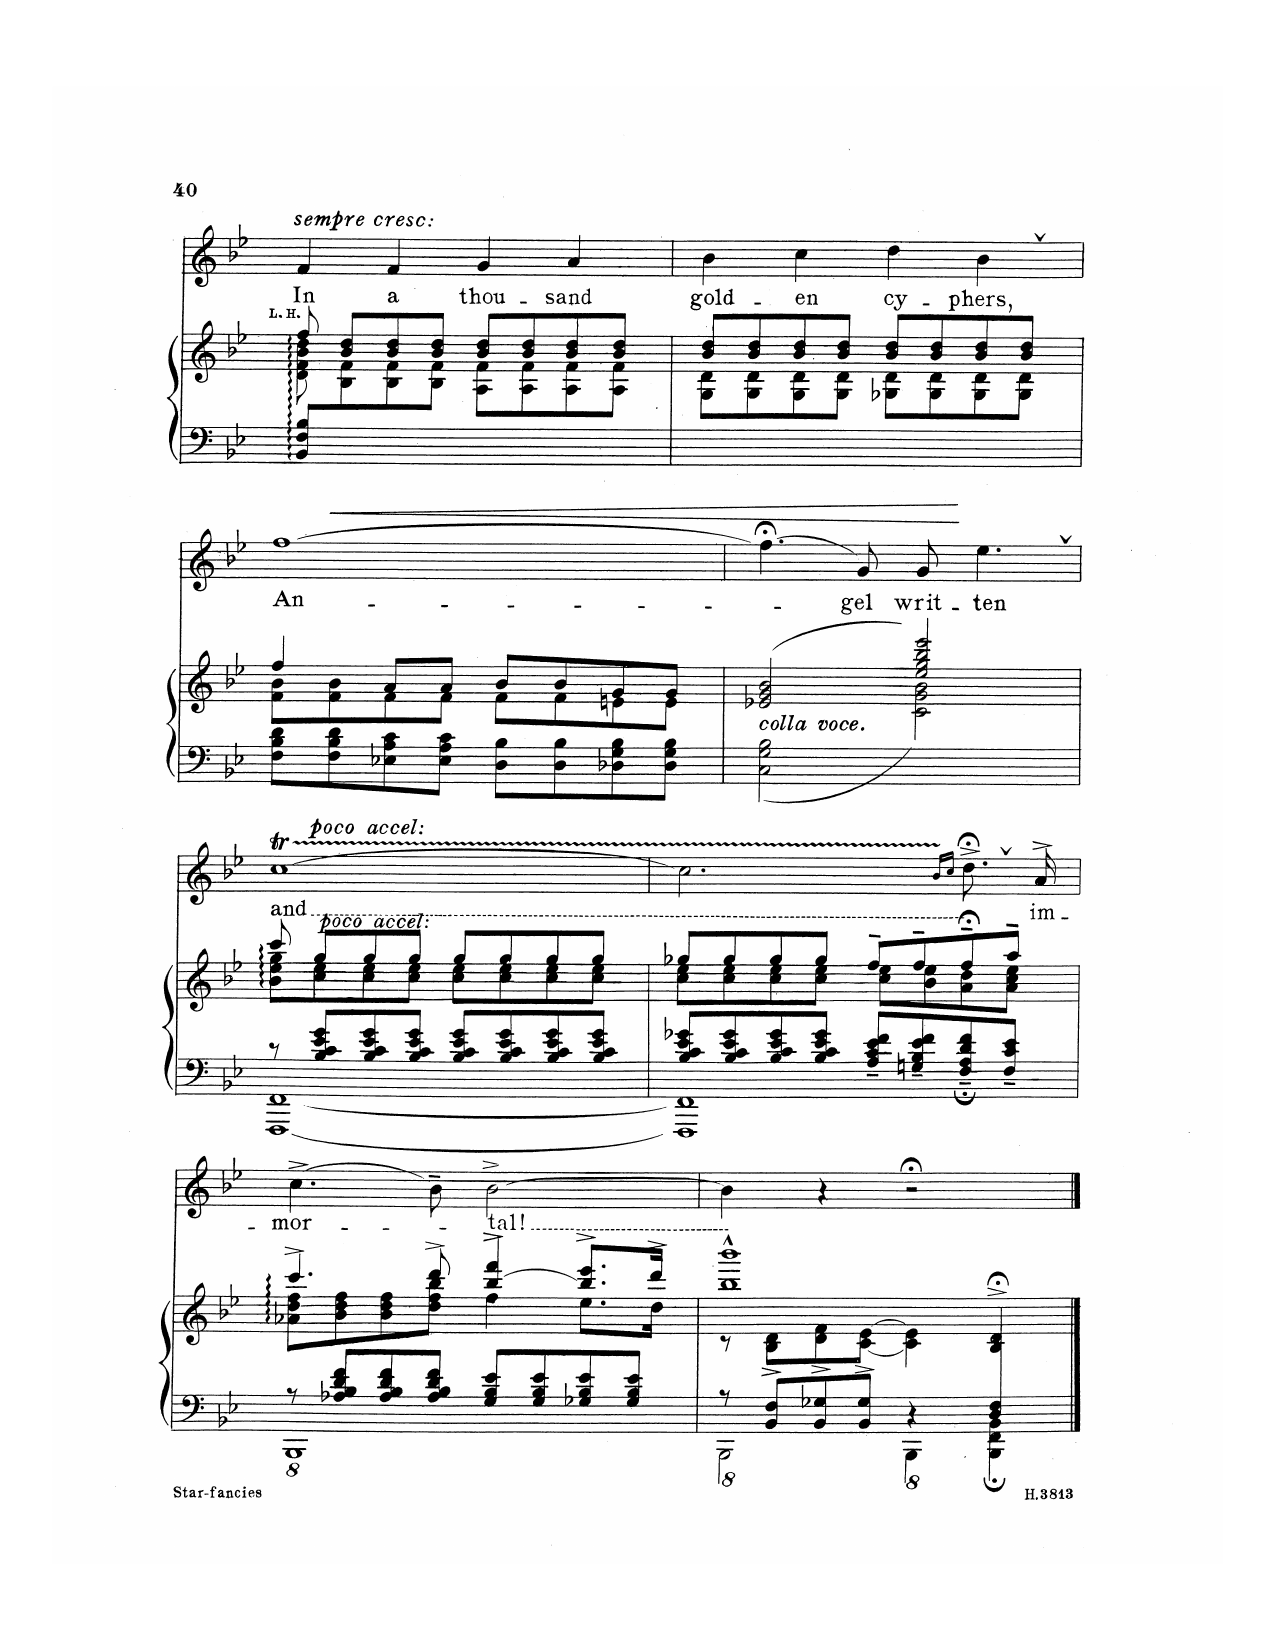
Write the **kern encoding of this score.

**kern	**kern	**kern	**text	**dynam
*part2	*part2	*part1	*part1	*part1
*staff3	*staff2	*staff1	*staff1	*staff1
*I"Piano	*	*I"Contralto	*	*
*I'Pno	*	*	*	*
*clefF4	*clefG2	*clefG2	*	*
*k[b-e-]	*k[b-e-]	*k[b-e-]	*	*
*M4/4	*M4/4	*M4/4	*	*
*met(c)	*met(c)	*met(c)	*	*
=45	=45	=45	=45	=45
8qBBB-^/	.	.	.	.
*	*^	*	*	*
*	*	*^	*	*	*
!	!	!	!	!LO:TX:a:i:t=sempre cresc.	!	!
!	!LO:TX:a:t=L.H.	!	!	!	!	!
8BB-/ 8F/ 8B-/L	8d\ 8f\ 8b-\ 8dd\	8ff/	8ryy	4f/	In	.
2..ryy	8b-/ 8dd/L	8ryy	8B-\ 8f\	.	.	.
.	8b-/ 8dd/	4ryy	8B-\ 8f\	4f/	a	.
.	8b-/ 8dd/J	.	8B-\ 8f\J	.	.	.
.	8b-/ 8dd/L	2ryy	8A\ 8f\L	4g/	thou-	.
.	8b-/ 8dd/	.	8A\ 8f\	.	.	.
.	8b-/ 8dd/	.	8A\ 8f\	4a/	-sand	.
.	8b-/ 8dd/J	.	8A\ 8f\J	.	.	.
*	*	*v	*v	*	*	*
=46	=46	=46	=46	=46	=46
1ryy	8b-/ 8dd/L	8G\ 8d\L	4b-\	gold-	.
.	8b-/ 8dd/	8G\ 8d\	.	.	.
.	8b-/ 8dd/	8G\ 8d\	4cc\	-en	.
.	8b-/ 8dd/J	8G\ 8d\J	.	.	.
.	8b-/ 8dd/L	8G-X\ 8d\L	4dd\	cy-	.
.	8b-/ 8dd/	8G-\ 8d\	.	.	.
.	8b-/ 8dd/	8G-\ 8d\	4b-,\	-phers,	.
.	8b-/ 8dd/J	8G-\ 8d\J	.	.	.
=47	=47	=47	=47	=47	=47
!	!	!	!	!	!LO:HP:b
8F\ 8B-\ 8d\L	4ff/	8f\ 8b-\L	[1ff	An-	<
8F\ 8B-\ 8d\	.	8f\ 8b-\	.	.	.
8E-X\ 8A\ 8c\	8a/L	8f\	.	.	.
8E-\ 8A\ 8c\J	8a/J	8f\J	.	.	.
8D\ 8B-\L	8b-/L	8f\L	.	.	.
8D\ 8B-\	8b-/	8f\	.	.	.
8D-X\ 8G\ 8B-\	8g/	8en\	.	.	.
8D-\ 8G\ 8B-\J	8g/J	8e\J	.	.	.
=48	=48	=48	=48	=48	=48
(<2C\ 2G\ 2B-\	(>2e-X/ 2g/ 2b-/	2ryy	(4.ff;<\]	.	.
.	.	.	8g/)	-gel	.
2ryy	2ee-/ 2gg/ 2bb-/ 2eee-/)	2c\ 2g\ 2b-\)	8g/	writ-	.
.	.	.	4.ee-\	-ten	[
=49	=49	=49	=49	=49	=49
*^	*	*	*	*	*
!	!	!	!	!LO:TX:i:t=poco accel.	!	!
8r	[1FFF [1FF	8ccc/	8b-\ 8ee-\ 8gg\L	[1ccT	and	.
!	!	!LO:TX:i:t=poco accel.	!	!	!	!
8B-/ 8c/ 8e-/ 8g/L	.	8gg/L	8cc\ 8ee-\	.	.	.
8B-/ 8c/ 8e-/ 8g/	.	8gg/	8cc\ 8ee-\	.	.	.
8B-/ 8c/ 8e-/ 8g/J	.	8gg/J	8cc\ 8ee-\J	.	.	.
8B-/ 8c/ 8e-/ 8g/L	.	8gg/L	8cc\ 8ee-\L	.	.	.
8B-/ 8c/ 8e-/ 8g/	.	8gg/	8cc\ 8ee-\	.	.	.
8B-/ 8c/ 8e-/ 8g/	.	8gg/	8cc\ 8ee-\	.	.	.
8B-/ 8c/ 8e-/ 8g/J	.	8gg/J	8cc\ 8ee-\J	.	.	.
=50	=50	=50	=50	=50	=50	=50
8B-/ 8c/ 8e-/ 8g-X/L	1FFF] 1FF]	8gg-X/L	8cc\ 8ee-\L	2.ccTTT\]	.	.
8B-/ 8c/ 8e-/ 8g-/	.	8gg-/	8cc\ 8ee-\	.	.	.
8B-/ 8c/ 8e-/ 8g-/	.	8gg-/	8cc\ 8ee-\	.	.	.
8B-/ 8c/ 8e-/ 8g-/J	.	8gg-/J	8cc\ 8ee-\J	.	.	.
8A/~< 8c/~< 8e-/~< 8f/~<L	.	8ff~/L	8cc\ 8ee-\L	.	.	.
8Gn/~< 8B-/~< 8e-/~< 8f/~<	.	8ff~/	8b-\ 8ee-\	.	.	.
.	.	.	.	16qb-/LL	.	.
.	.	.	.	16qcc/JJ	.	.
8F/;~< 8A/;~< 8d/;~< 8f/;~<	.	8ff;<~/	8a\ 8dd\	8.dd;<^,\	.	.
8F/~< 8c/~< 8e-/~<J	.	8aa~/J	8a\ 8cc\ 8ee-\J	.	.	.
.	.	.	.	16a^>/	im-	.
=51	=51	=51	=51	=51	=51	=51
8r	1BBBB- 1BBB-	4.ccc^/	8a-X\ 8dd\ 8ff\L	(4.cc^\	-– mor-	.
8A-X/ 8B-/ 8d/ 8f/L	.	.	8b-\ 8dd\ 8ff\	.	.	.
8A-/ 8B-/ 8d/ 8f/	.	.	8b-\ 8dd\ 8ff\	.	.	.
8A-/ 8B-/ 8d/ 8f/J	.	8ddd^/	8dd\ 8ff\ 8bb-\J	8b-~\)	.	.
8G/ 8B-/ 8e-/L	.	[4bb-/^ 4fff/^	4ff\	[2b-^\	-tal!	.
8G/ 8B-/ 8e-/	.	.	.	.	.	.
8G-X/ 8B-/ 8e-/	.	8.bb-/]^ 8.eee-/^L	8.ee-\L	.	.	.
8G-/ 8B-/ 8e-/J	.	.	.	.	.	.
.	.	16ddd^/Jk	16dd\Jk	.	.	.
=52	=52	=52	=52	=52	=52	=52
8r	2BBBB-\ 2BBB-\	1bb-^^ 1bbb-^^	8r	4b-\]	.	.
8BB-/^ 8D/^L	.	.	8B-\ 8d\L	.	.	.
8BB-/^ 8G-X/^	.	.	8d\ 8f\	4r	.	.
8BB-/^ 8G-/^J	.	.	[8c\ [>8e-\J	.	.	.
4r	4BBBB-\ 4BBB-\	.	4c\] 4e-\]	2r;<	.	.
4D/ 4F/	4BBB-\; 4FF\; 4BB-\;	.	4B-/;<^ 4d/;<^	.	.	.
*v	*v	*	*	*	*	*
*	*v	*v	*	*	*
==	==	==	==	==
*-	*-	*-	*-	*-
